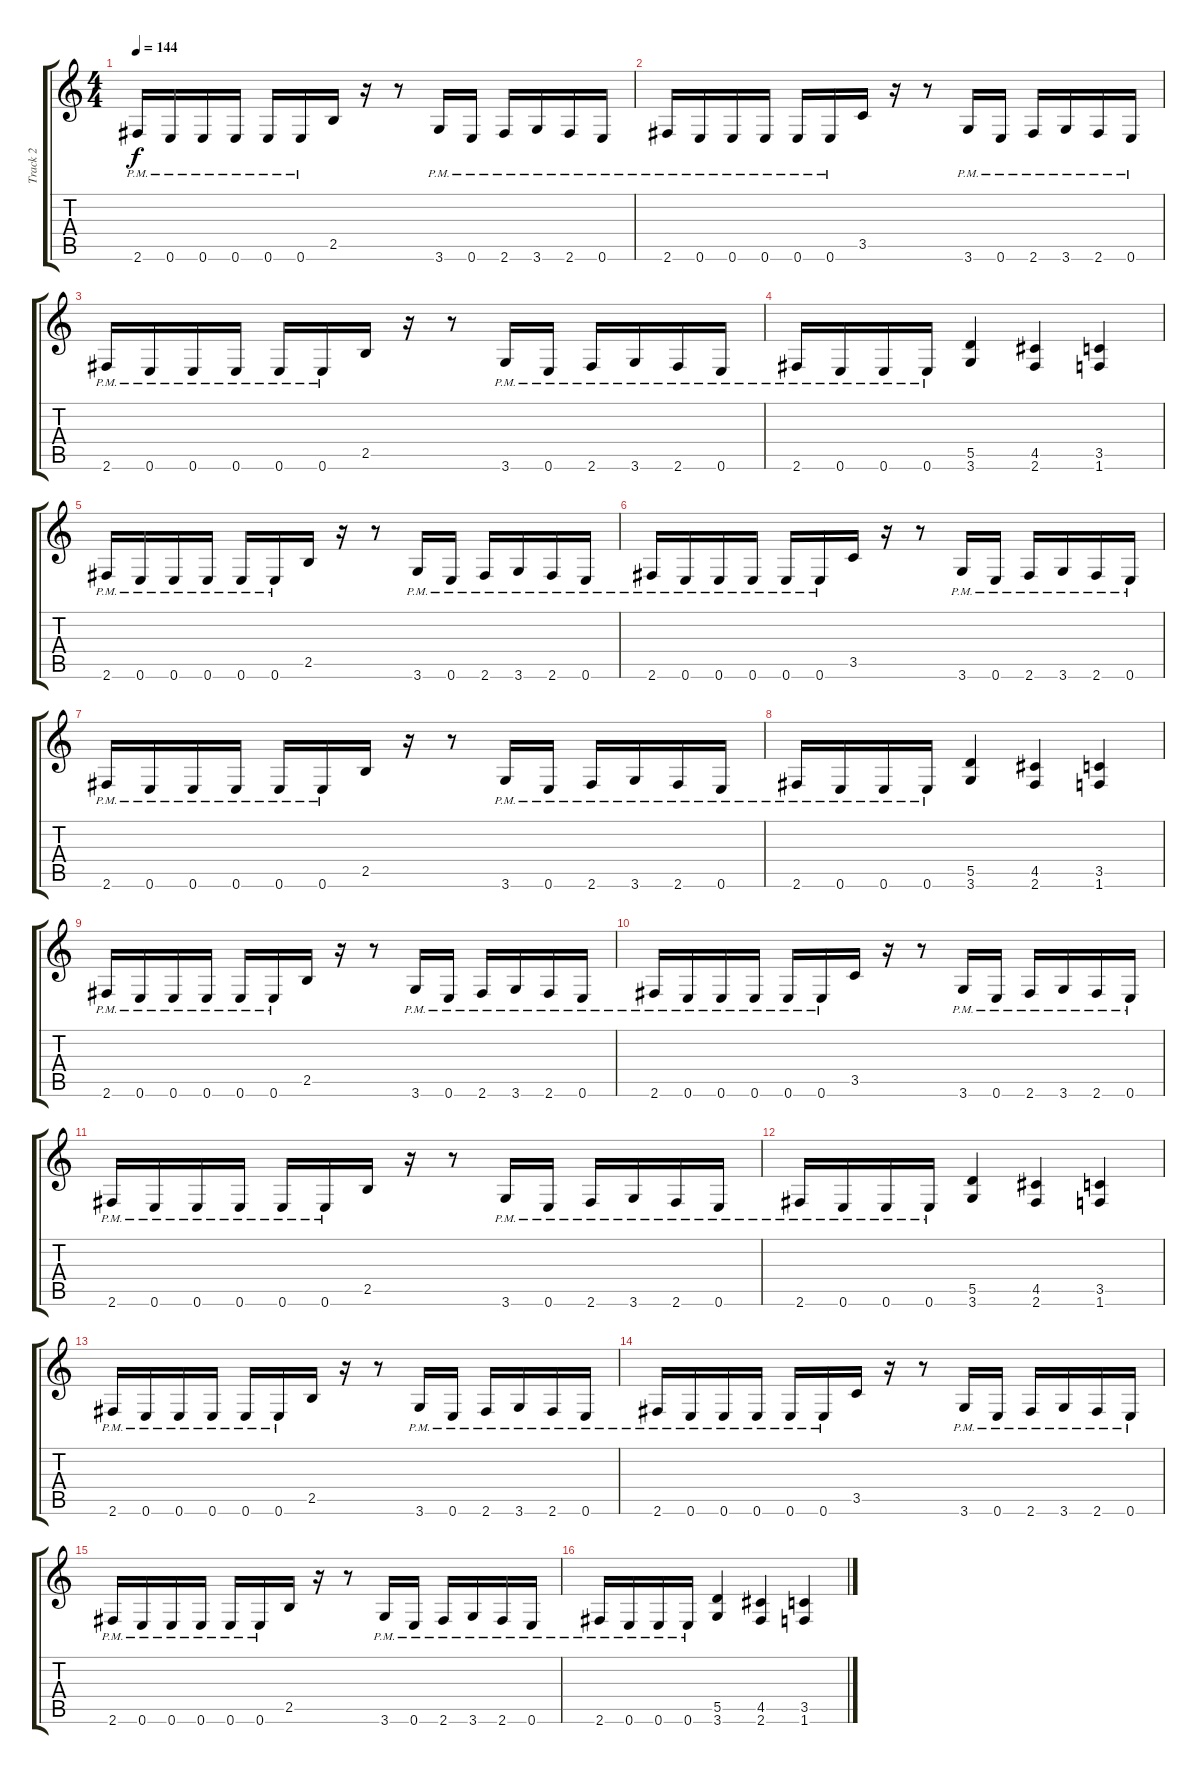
\track ("Track 2" "Track 2") {instrument distortionguitar}
\staff {score tabs}
\tuning (E4 B3 G3 D3 A2 E2) {hide}
\ts (4 4)
\tempo 144
\clef g2
\ks c
2.6{pm}.16{dy f volume 16} 0.6{pm}.16 0.6{pm}.16 0.6{pm}.16 0.6{pm}.16 0.6{pm}.16 2.5.16 r.16 r.8 3.6{pm}.16 0.6{pm}.16 2.6{pm}.16 3.6{pm}.16 2.6{pm}.16 0.6{pm}.16 |
2.6{pm}.16 0.6{pm}.16 0.6{pm}.16 0.6{pm}.16 0.6{pm}.16 0.6{pm}.16 3.5.16 r.16 r.8 3.6{pm}.16 0.6{pm}.16 2.6{pm}.16 3.6{pm}.16 2.6{pm}.16 0.6{pm}.16 |
2.6{pm}.16 0.6{pm}.16 0.6{pm}.16 0.6{pm}.16 0.6{pm}.16 0.6{pm}.16 2.5.16 r.16 r.8 3.6{pm}.16 0.6{pm}.16 2.6{pm}.16 3.6{pm}.16 2.6{pm}.16 0.6{pm}.16 |
2.6{pm}.16 0.6{pm}.16 0.6{pm}.16 0.6{pm}.16 (5.5 3.6).4 (4.5 2.6).4 (3.5 1.6).4 |
2.6{pm}.16 0.6{pm}.16 0.6{pm}.16 0.6{pm}.16 0.6{pm}.16 0.6{pm}.16 2.5.16 r.16 r.8 3.6{pm}.16 0.6{pm}.16 2.6{pm}.16 3.6{pm}.16 2.6{pm}.16 0.6{pm}.16 |
2.6{pm}.16 0.6{pm}.16 0.6{pm}.16 0.6{pm}.16 0.6{pm}.16 0.6{pm}.16 3.5.16 r.16 r.8 3.6{pm}.16 0.6{pm}.16 2.6{pm}.16 3.6{pm}.16 2.6{pm}.16 0.6{pm}.16 |
2.6{pm}.16 0.6{pm}.16 0.6{pm}.16 0.6{pm}.16 0.6{pm}.16 0.6{pm}.16 2.5.16 r.16 r.8 3.6{pm}.16 0.6{pm}.16 2.6{pm}.16 3.6{pm}.16 2.6{pm}.16 0.6{pm}.16 |
2.6{pm}.16 0.6{pm}.16 0.6{pm}.16 0.6{pm}.16 (5.5 3.6).4 (4.5 2.6).4 (3.5 1.6).4 |
2.6{pm}.16 0.6{pm}.16 0.6{pm}.16 0.6{pm}.16 0.6{pm}.16 0.6{pm}.16 2.5.16 r.16 r.8 3.6{pm}.16 0.6{pm}.16 2.6{pm}.16 3.6{pm}.16 2.6{pm}.16 0.6{pm}.16 |
2.6{pm}.16 0.6{pm}.16 0.6{pm}.16 0.6{pm}.16 0.6{pm}.16 0.6{pm}.16 3.5.16 r.16 r.8 3.6{pm}.16 0.6{pm}.16 2.6{pm}.16 3.6{pm}.16 2.6{pm}.16 0.6{pm}.16 |
2.6{pm}.16 0.6{pm}.16 0.6{pm}.16 0.6{pm}.16 0.6{pm}.16 0.6{pm}.16 2.5.16 r.16 r.8 3.6{pm}.16 0.6{pm}.16 2.6{pm}.16 3.6{pm}.16 2.6{pm}.16 0.6{pm}.16 |
2.6{pm}.16 0.6{pm}.16 0.6{pm}.16 0.6{pm}.16 (5.5 3.6).4 (4.5 2.6).4 (3.5 1.6).4 |
2.6{pm}.16 0.6{pm}.16 0.6{pm}.16 0.6{pm}.16 0.6{pm}.16 0.6{pm}.16 2.5.16 r.16 r.8 3.6{pm}.16 0.6{pm}.16 2.6{pm}.16 3.6{pm}.16 2.6{pm}.16 0.6{pm}.16 |
2.6{pm}.16 0.6{pm}.16 0.6{pm}.16 0.6{pm}.16 0.6{pm}.16 0.6{pm}.16 3.5.16 r.16 r.8 3.6{pm}.16 0.6{pm}.16 2.6{pm}.16 3.6{pm}.16 2.6{pm}.16 0.6{pm}.16 |
2.6{pm}.16 0.6{pm}.16 0.6{pm}.16 0.6{pm}.16 0.6{pm}.16 0.6{pm}.16 2.5.16 r.16 r.8 3.6{pm}.16 0.6{pm}.16 2.6{pm}.16 3.6{pm}.16 2.6{pm}.16 0.6{pm}.16 |
2.6{pm}.16 0.6{pm}.16 0.6{pm}.16 0.6{pm}.16 (5.5 3.6).4 (4.5 2.6).4 (3.5 1.6).4
